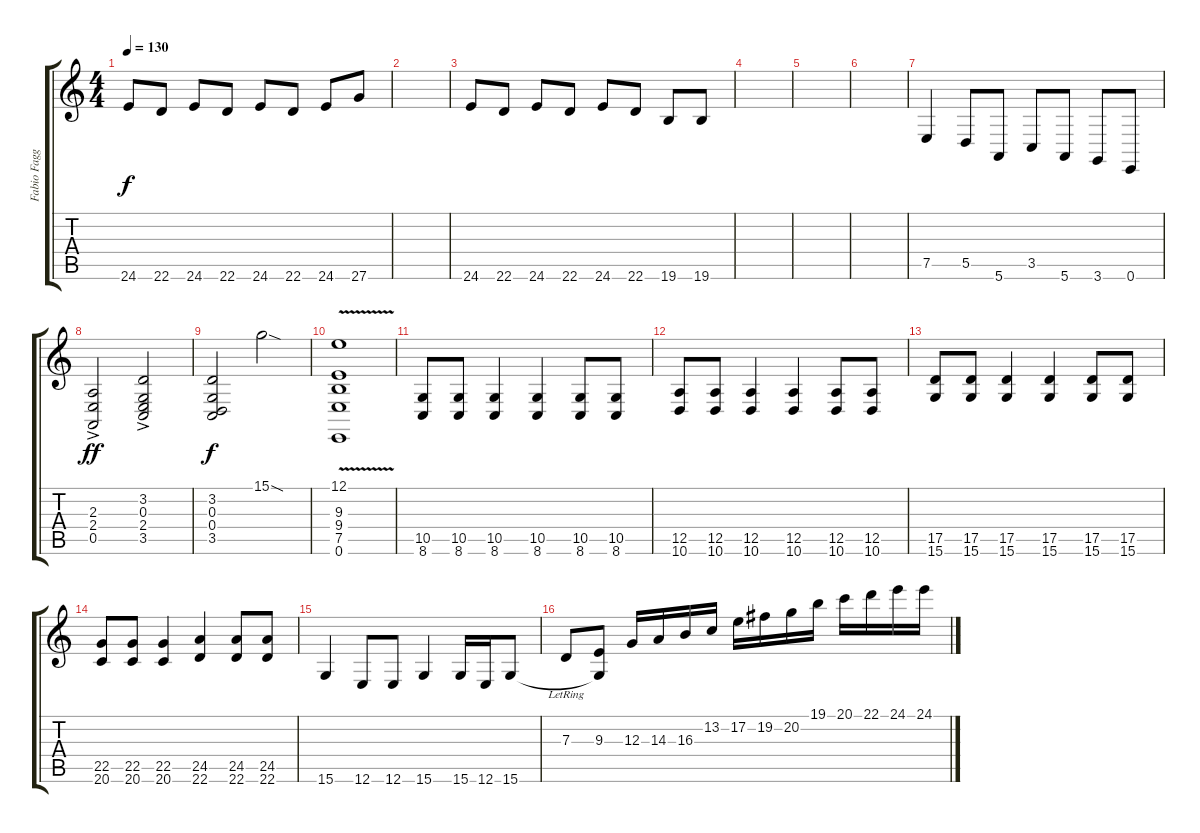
\track ("Fabio Faggott" "Fabio Fagg") {instrument bassoon}
\staff {score tabs}
\tuning (E4 B3 G3 D3 A2 E2) {hide}
\ts (4 4)
\tempo 130
\clef g2
\ks c
24.6.8{dy f} 22.6.8 24.6.8 22.6.8 24.6.8 22.6.8 24.6.8 27.6.8 |
|
24.6.8 22.6.8 24.6.8 22.6.8 24.6.8 22.6.8 19.6.8 19.6.8 |
|
|
|
7.5.4 5.5.8 5.6.8 3.5.8 5.6.8 3.6.8 0.6.8 |
(2.3{ac} 2.4{ac} 0.5{ac}).2{dy ff} (3.2{ac} 0.3{ac} 2.4{ac} 3.5{ac}).2 |
(3.2 0.3 0.4 3.5).2{dy f} 15.1{sod}.2 |
(12.1{v} 9.3 9.4 7.5 0.6).1 |
(10.5 8.6).8 (10.5 8.6).8 (10.5 8.6).4 (10.5 8.6).4 (10.5 8.6).8 (10.5 8.6).8 |
(12.5 10.6).8 (12.5 10.6).8 (12.5 10.6).4 (12.5 10.6).4 (12.5 10.6).8 (12.5 10.6).8 |
(17.5 15.6).8 (17.5 15.6).8 (17.5 15.6).4 (17.5 15.6).4 (17.5 15.6).8 (17.5 15.6).8 |
(22.5 20.6).8 (22.5 20.6).8 (22.5 20.6).4 (24.5 22.6).4 (24.5 22.6).8 (24.5 22.6).8 |
15.6.4 12.6.8 12.6.8 15.6.4 15.6.16 12.6.16 15.6.8 |
7.3{lr}.8 (9.3 15.6{t}).8 12.3.16 14.3.16 16.3.16 13.2.16 17.2.16 19.2.16 20.2.16 19.1.16 20.1.16 22.1.16 24.1.16 24.1.16
